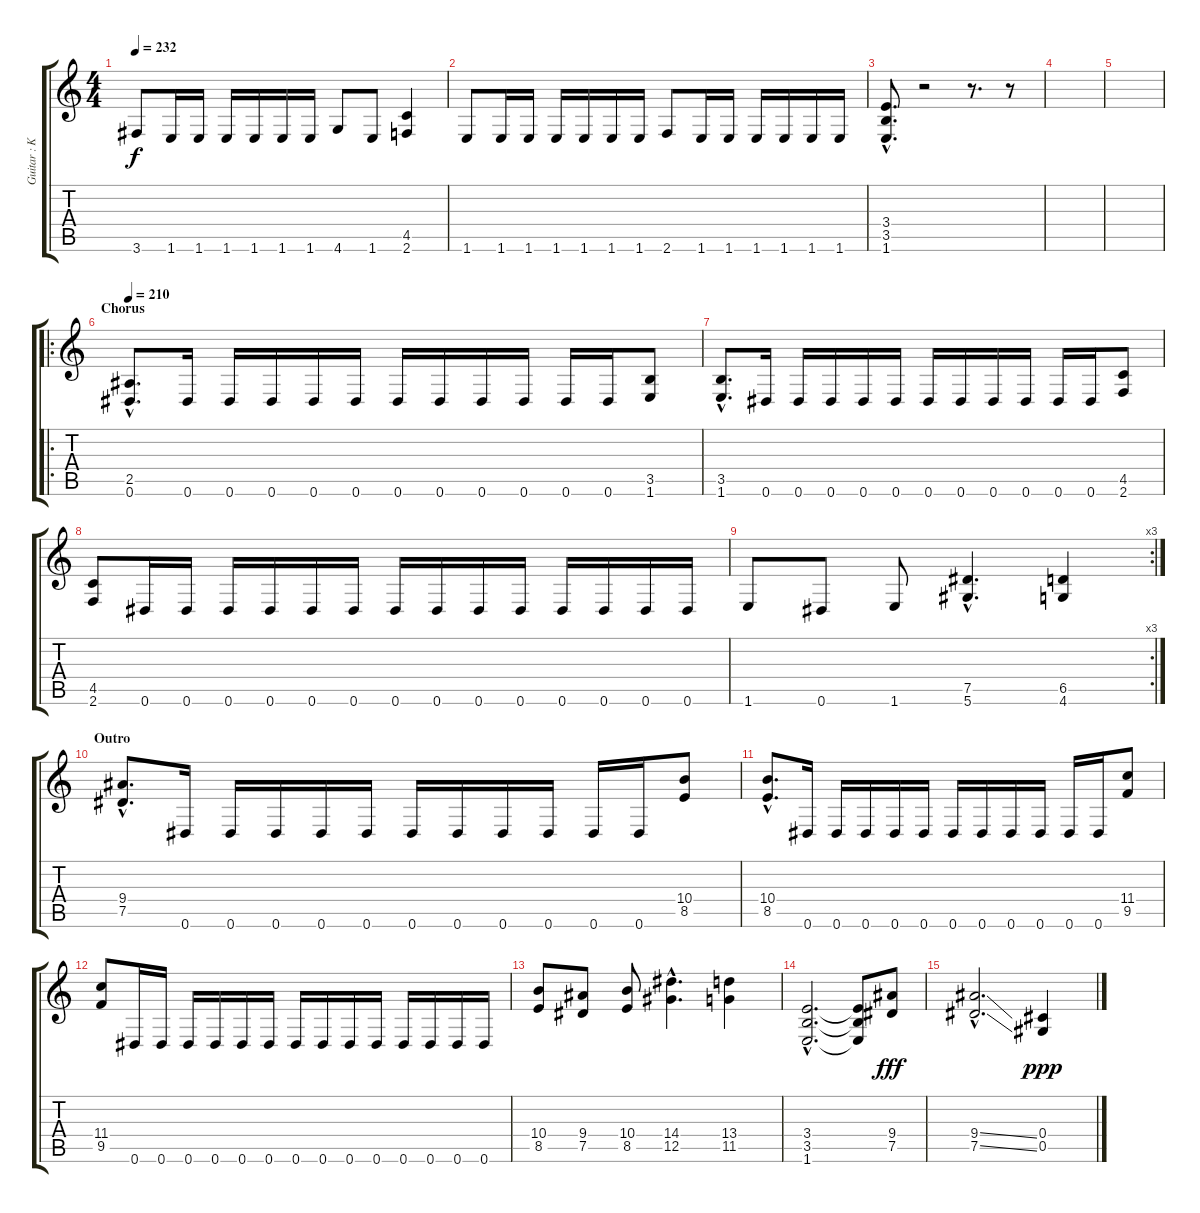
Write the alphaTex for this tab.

\track ("Guitar : Kerry King" "Guitar : K") {instrument distortionguitar}
\staff {score tabs}
\tuning (Eb4 Bb3 Gb3 Db3 Ab2 Eb2) {hide}
\ts (4 4)
\tempo 232
\clef g2
\ks c
3.6.8{dy f} 1.6.16 1.6.16 1.6.16 1.6.16 1.6.16 1.6.16 4.6.8 1.6.8 (4.5 2.6).4 |
1.6.8 1.6.16 1.6.16 1.6.16 1.6.16 1.6.16 1.6.16 2.6.8 1.6.16 1.6.16 1.6.16 1.6.16 1.6.16 1.6.16 |
(3.4{hac} 3.5{hac} 1.6{hac}).8{d} r.2 r.8{d} r.8 |
|
|
\ro
\section ("" "Chorus")
\tempo 210
(2.5{hac} 0.6{hac}).8{d} 0.6.16 0.6.16 0.6.16 0.6.16 0.6.16 0.6.16 0.6.16 0.6.16 0.6.16 0.6.16 0.6.16 (3.5 1.6).8 |
(3.5{hac} 1.6{hac}).8{d} 0.6.16 0.6.16 0.6.16 0.6.16 0.6.16 0.6.16 0.6.16 0.6.16 0.6.16 0.6.16 0.6.16 (4.5 2.6).8 |
(4.5 2.6).8 0.6.16 0.6.16 0.6.16 0.6.16 0.6.16 0.6.16 0.6.16 0.6.16 0.6.16 0.6.16 0.6.16 0.6.16 0.6.16 0.6.16 |
\rc 3
1.6.8 0.6.8 1.6.8 (7.5{hac} 5.6{hac}).4{d} (6.5 4.6).4 |
\section ("" "Outro")
(9.4{hac} 7.5{hac}).8{d} 0.6.16 0.6.16 0.6.16 0.6.16 0.6.16 0.6.16 0.6.16 0.6.16 0.6.16 0.6.16 0.6.16 (10.4 8.5).8 |
(10.4{hac} 8.5{hac}).8{d} 0.6.16 0.6.16 0.6.16 0.6.16 0.6.16 0.6.16 0.6.16 0.6.16 0.6.16 0.6.16 0.6.16 (11.4 9.5).8 |
(11.4 9.5).8 0.6.16 0.6.16 0.6.16 0.6.16 0.6.16 0.6.16 0.6.16 0.6.16 0.6.16 0.6.16 0.6.16 0.6.16 0.6.16 0.6.16 |
(10.4 8.5).8 (9.4 7.5).8 (10.4 8.5).8 (14.4{hac} 12.5{hac}).4{d} (13.4 11.5).4 |
(3.4{hac} 3.5{hac} 1.6{hac}).2{d} (3.4{t} 3.5{t} 1.6{t}).8 (9.4 7.5).8{dy fff} |
(9.4{ss hac} 7.5{ss hac}).2{d} (0.4 0.5).4{dy ppp}
